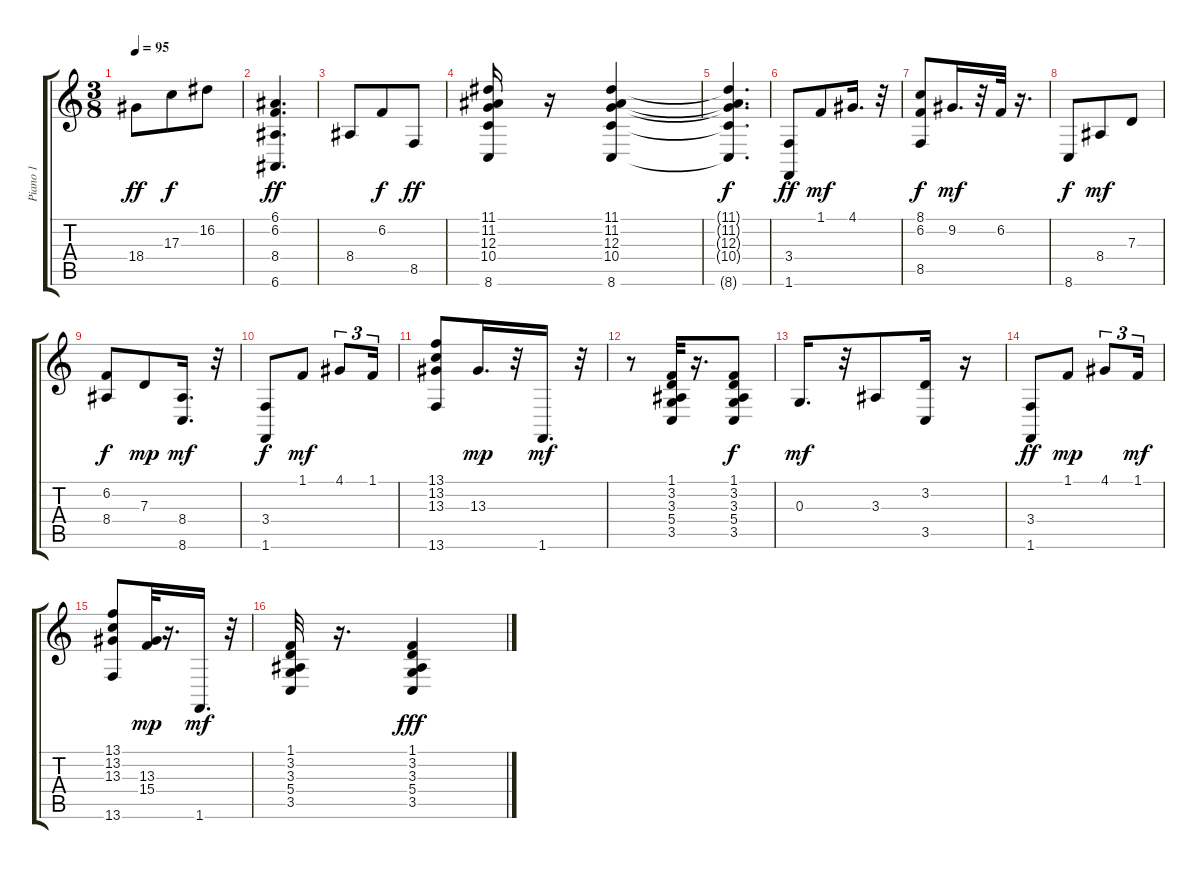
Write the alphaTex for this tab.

\track ("Piano 1" "Piano 1") {instrument acousticgrandpiano}
\staff {score tabs}
\tuning (E4 B3 G3 D3 A2 E2) {hide}
\ts (3 8)
\tempo 95
\clef g2
\ks c
18.4.8{dy ff} 17.3.8{dy f} 16.2.8 |
(6.1 6.2 8.4 6.6).4{d dy ff} |
8.4.8 6.2.8{dy f} 8.5.8{dy ff} |
(11.1 11.2 12.3 10.4 8.6).16 r.16 (11.1 11.2 12.3 10.4 8.6).4 |
(11.1{t} 11.2{t} 12.3{t} 10.4{t} 8.6{t}).4{d dy f} |
(3.4 1.6).8{dy ff} 1.1.8{dy mf} 4.1.16{d} r.32 |
(8.1 6.2 8.5).8{dy f} 9.2.16{d dy mf} r.32 6.2.32 r.16{d} |
8.6.8{dy f} 8.4.8{dy mf} 7.3.8 |
(6.2 8.4).8{dy f} 7.3.8{dy mp} (8.4 8.6).16{d dy mf} r.32 |
(3.4 1.6).8{dy f} 1.1.8{dy mf} 4.1.8{tu (3 2)} 1.1.16{tu (3 2)} |
(13.1 13.2 13.3 13.6).8 13.3.16{d dy mp} r.32 1.6.16{d dy mf} r.32 |
r.8 (1.1 3.2 3.3 5.4 3.5).32 r.16{d} (1.1 3.2 3.3 5.4 3.5).8{dy f} |
0.3.16{d dy mf} r.32 3.3.8 (3.2 3.5).16 r.16 |
(3.4 1.6).8{dy ff} 1.1.8{dy mp} 4.1.8{tu (3 2)} 1.1.16{tu (3 2) dy mf} |
(13.1 13.2 13.3 13.6).8 (13.3 15.4).32{dy mp} r.16{d} 1.6.16{d dy mf} r.32 |
(1.1 3.2 3.3 5.4 3.5).32 r.16{d} (1.1 3.2 3.3 5.4 3.5).4{dy fff}
